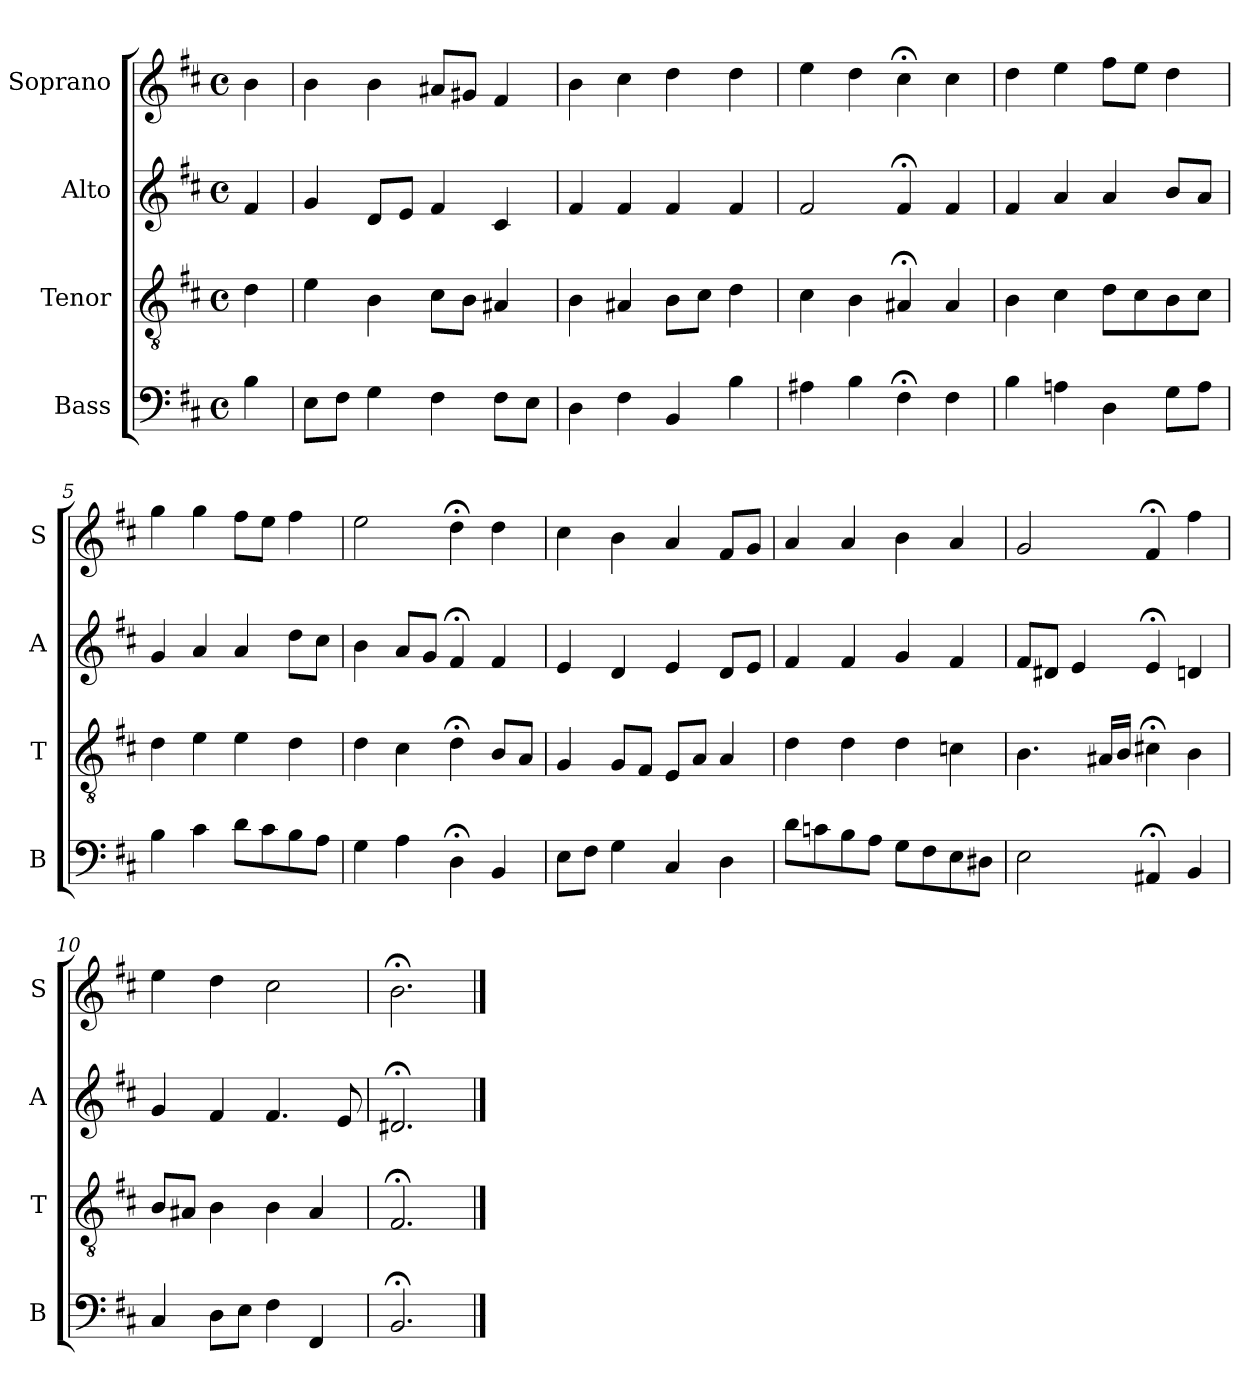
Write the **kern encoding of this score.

**kern	**kern	**kern	**kern
*part4	*part3	*part2	*part1
*staff4	*staff3	*staff2	*staff1
*I"Bass	*I"Tenor	*I"Alto	*I"Soprano
*I'B	*I'T	*I'A	*I'S
*clefF4	*clefGv2	*clefG2	*clefG2
*k[f#c#]	*k[f#c#]	*k[f#c#]	*k[f#c#]
*b:	*b:	*b:	*b:
*M4/4	*M4/4	*M4/4	*M4/4
*met(c)	*met(c)	*met(c)	*met(c)
*MM100	*MM100	*MM100	*MM100
=	=	=	=
4B	4d	4f#	4b
=1	=1	=1	=1
8EL	4e	4g	4b
8F#J	.	.	.
4G	4B	8dL	4b
.	.	8eJ	.
4F#	8c#L	4f#	8a#XL
.	8BJ	.	8g#XJ
8F#L	4A#Xi	4c#i	4f#
8EJ	.	.	.
=2	=2	=2	=2
4D	4Bi	4f#i	4b
4F#	4A#X	4f#	4cc#
4BB	8BL	4f#	4dd
.	8c#J	.	.
4B	4d	4f#	4dd
=3	=3	=3	=3
4A#X	4c#	2f#	4ee
4B	4B	.	4dd
4F#;<	4A#X;<	4f#;<	4cc#;<
4F#	4A#	4f#i	4cc#
=4	=4	=4	=4
4B	4B	4f#i	4ddi
4An	4c#	4ai	4eei
4D	8dL	4a	8ff#L
.	8c#	.	8eeJ
8GL	8B	8bL	4dd
8AJ	8c#J	8aJ	.
=5	=5	=5	=5
4B	4d	4g	4gg
4c#	4e	4a	4gg
8dL	4e	4a	8ff#L
8c#	.	.	8eeJ
8B	4d	8ddL	4ff#
8AJ	.	8cc#J	.
=6	=6	=6	=6
4G	4d	4b	2ee
4A	4c#	8aL	.
.	.	8gJ	.
4D;<	4d;<	4f#;<	4dd;<
4BB	8BL	4f#	4dd
.	8AJ	.	.
=7	=7	=7	=7
8EL	4G	4e	4cc#
8F#J	.	.	.
4G	8GL	4d	4b
.	8F#J	.	.
4C#	8EL	4e	4a
.	8AJ	.	.
4D	4A	8dL	8f#L
.	.	8eJ	8gJ
=8	=8	=8	=8
8dL	4d	4f#	4a
8cn	.	.	.
8B	4d	4f#	4a
8AJ	.	.	.
8GL	4d	4g	4b
8F#	.	.	.
8E	4cn	4f#	4a
8D#XJ	.	.	.
=9	=9	=9	=9
2E	4.B	8f#L	2g
.	.	8d#XJ	.
.	.	4e	.
.	16A#XLL	.	.
.	16BJJ	.	.
4AA#X;<	4c#X;<	4e;<	4f#;<
4BB	4B	4dn	4ff#
=10	=10	=10	=10
4C#	8BL	4g	4ee
.	8A#XJ	.	.
8DL	4B	4f#	4dd
8EJ	.	.	.
4F#	4B	4.f#	2cc#
4FF#	4A#	.	.
.	.	8e	.
=11	=11	=11	=11
2.BB;<	2.F#;<	2.d#X;<	2.b;<
==	==	==	==
*-	*-	*-	*-
